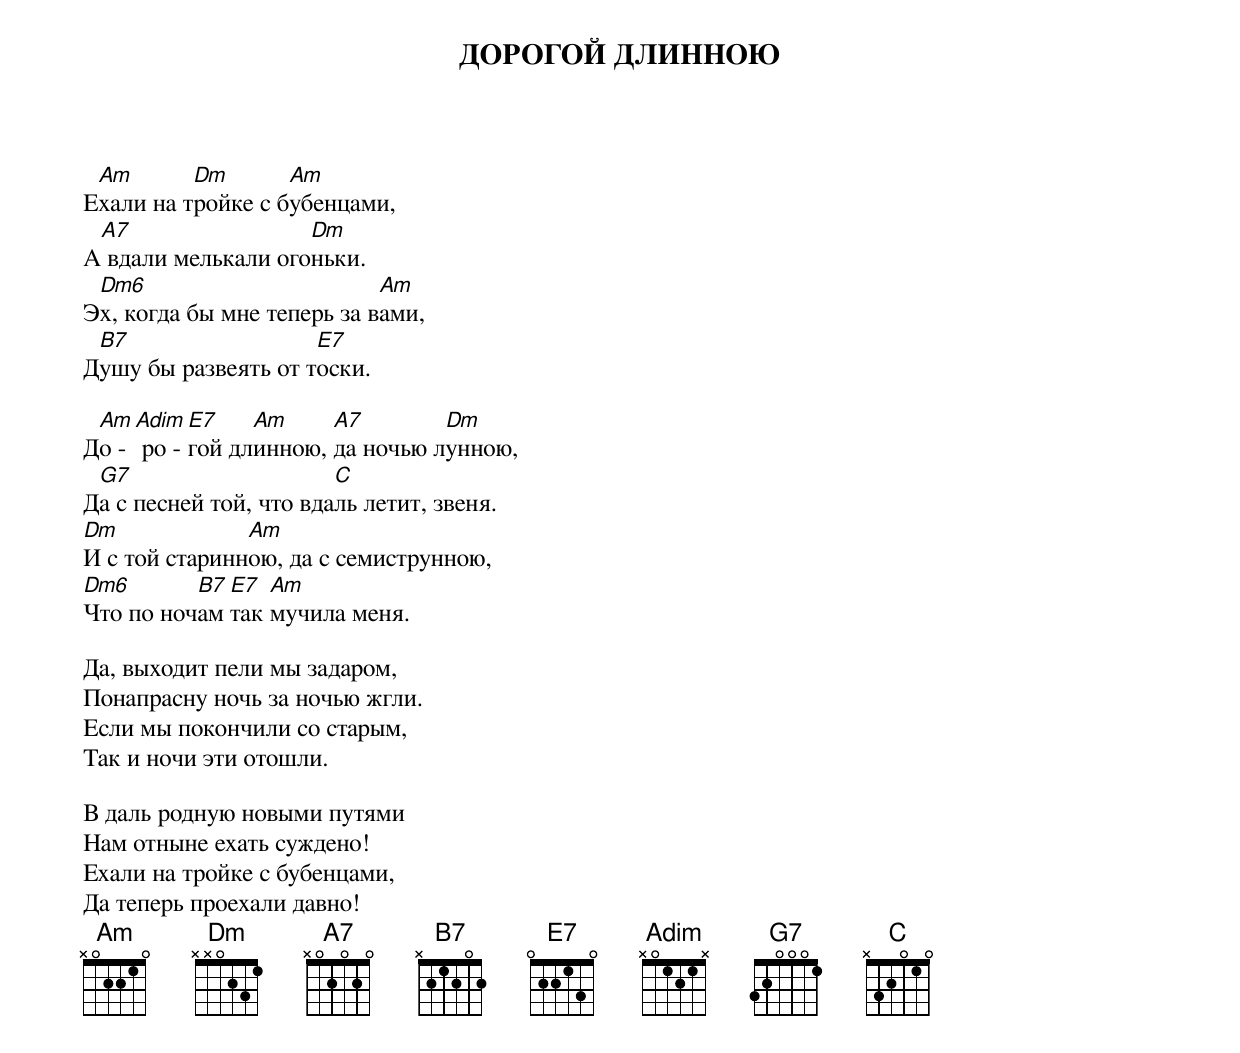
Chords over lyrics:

ДОРОГОЙ ДЛИННОЮ

 Am       Dm       Am
Ехали на тройке с бубенцами,
 A7                 Dm
А вдали мелькали огоньки.
 Dm6                        Am
Эх, когда бы мне теперь за вами,
 B7                  E7
Душу бы развеять от тоски.

 Am Adim  E7    Am     A7        Dm
До - ро - гой длинною, да ночью лунною,
 G7                     C
Да с песней той, что вдаль летит, звеня.
Dm             Am
И с той старинною, да с семиструнною,
Dm6       B7 E7  Am
Что по ночам так мучила меня.

Да, выходит пели мы задаром,
Понапрасну ночь за ночью жгли.
Если мы покончили со старым,
Так и ночи эти отошли.

В даль родную новыми путями
Нам отныне ехать суждено!
Ехали на тройке с бубенцами,
Да теперь проехали давно!
